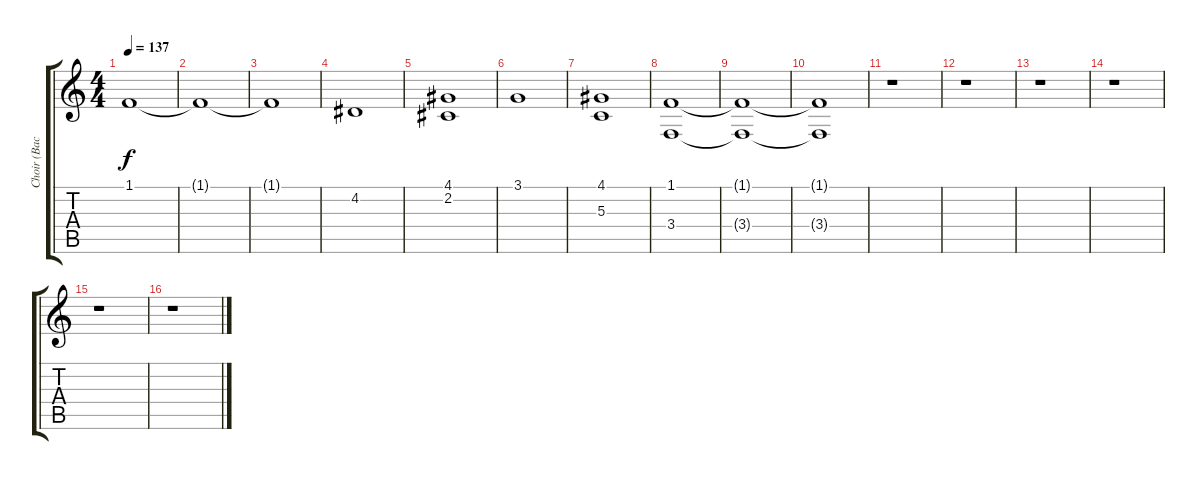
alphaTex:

\track ("Choir (Backing)" "Choir (Bac") {instrument choiraahs}
\staff {score tabs}
\tuning (E4 B3 G3 D3 A2 E2) {hide}
\ts (4 4)
\tempo 137
\clef g2
\ks c
1.1.1{dy f} |
1.1{t}.1 |
1.1{t}.1 |
4.2.1 |
(4.1 2.2).1 |
3.1.1 |
(4.1 5.3).1 |
(1.1 3.4).1{volume 10} |
(1.1{t} 3.4{t}).1 |
(1.1{t} 3.4{t}).1 |
r.1 |
r.1 |
r.1 |
r.1 |
r.1 |
r.1
